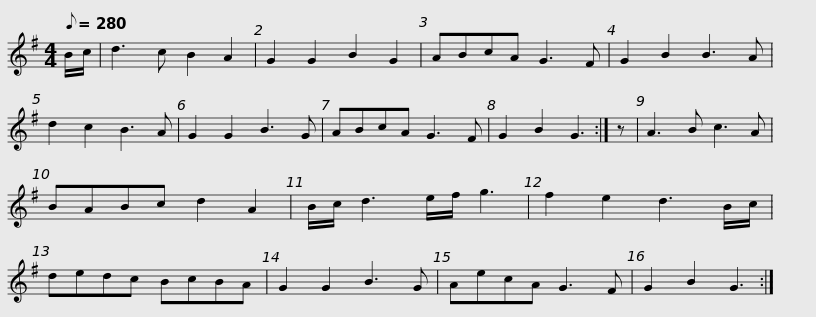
X:1
L:1/8
Q:1/8=280
M:4/4
I:linebreak $
K:G
V:1 treble
V:1
 B/c/ | d3 c B2 A2 | G2 G2 B2 G2 | ABcA G3 F | G2 B2 B3 A | %5
 d2 c2 B3 A | G2 G2 B3 G | ABcA G3 F |$ G2 B2 G3 :| z | %10
 A3 B c3 A | BABc d2 A2 | B/c/ d3 e/f/ g3 | f2 e2 d3 B/c/ | dedc BcBA | %15
 G2 G2 B3 G |$ AecA G3 F | G2 B2 G3 :| %18
